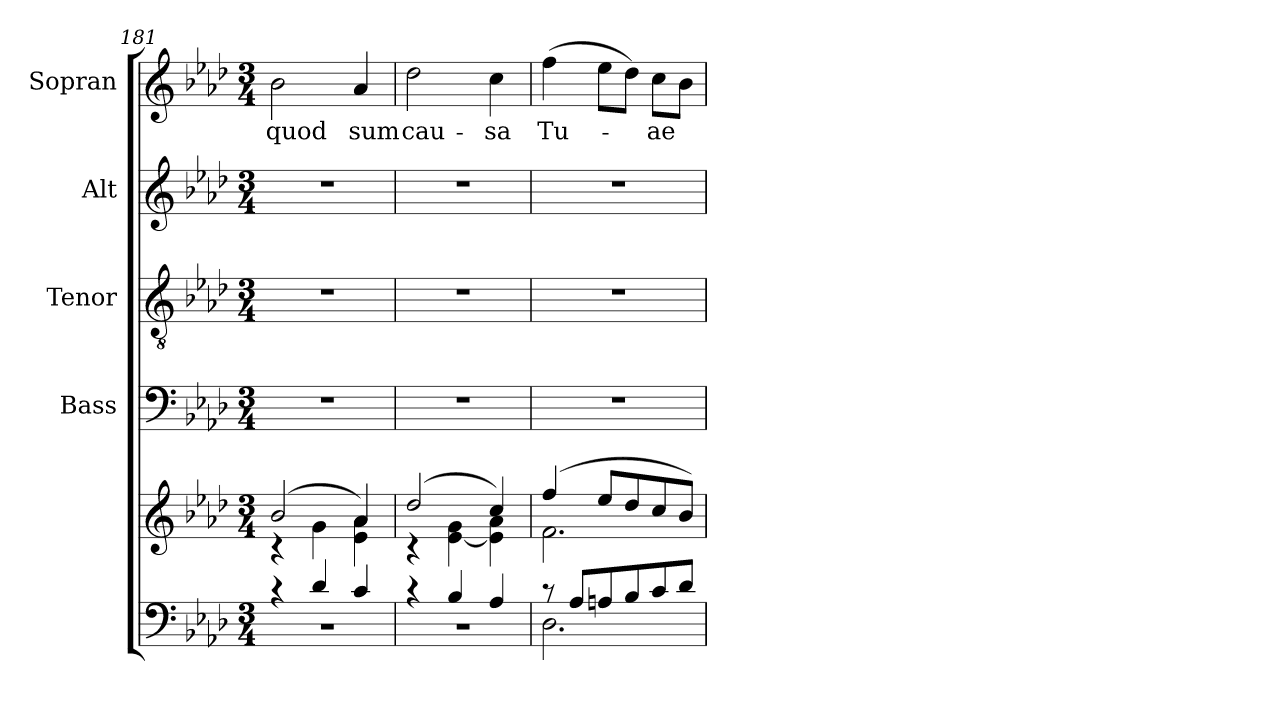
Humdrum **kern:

**kern	**kern	**kern	**kern	**kern	**kern	**text
*part5	*part5	*part4	*part3	*part2	*part1	*part1
*staff6	*staff5	*staff4	*staff3	*staff2	*staff1	*staff1
*	*	*I"Bass	*I"Tenor	*I"Alt	*I"Sopran	*
*	*	*I'B.	*I'T.	*I'A.	*I'S.	*
*clefF4	*clefG2	*clefF4	*clefGv2	*clefG2	*clefG2	*
*k[b-e-a-d-]	*k[b-e-a-d-]	*k[b-e-a-d-]	*k[b-e-a-d-]	*k[b-e-a-d-]	*k[b-e-a-d-]	*
*A-:	*A-:	*A-:	*A-:	*A-:	*A-:	*
*M3/4	*M3/4	*M3/4	*M3/4	*M3/4	*M3/4	*
=181	=181	=181	=181	=181	=181	=181
*^	*	*	*	*	*	*
!	!LO:N:vis=1	!	!	!	!	!	!LO:LY:b
*	*	*^	*	*	*	*	*
4rc	2.r	(2b-/	4rc	2.r	2.r	2.r	2b-\	quod
4d-/	.	.	4g\	.	.	.	.	.
!	!	!	!	!	!	!	!	!LO:LY:b
4c/	.	4a-/)	4e-\ 4a-\	.	.	.	4a-/	sum
=182	=182	=182	=182	=182	=182	=182	=182	=182
!	!LO:N:vis=1	!	!	!	!	!	!	!LO:LY:b
4rc	2.r	(2dd-/	4rc	2.r	2.r	2.r	2dd-\	cau-
4B-/	.	.	[<4e-\ 4g\	.	.	.	.	.
!	!	!	!	!	!	!	!	!LO:LY:b
4A-/	.	(4cc/)	4e-\] 4a-\	.	.	.	4cc\	-sa
=183	=183	=183	=183	=183	=183	=183	=183	=183
!	!	!	!	!	!	!	!	!LO:LY:b
8rc	2.D-\	(4ff/	2.f\	2.r	2.r	2.r	(>4ff\	Tu-
8A-/L	.	.	.	.	.	.	.	.
8An/	.	8ee-/L	.	.	.	.	8ee-\L	.
8B-/	.	8dd-/	.	.	.	.	8dd-\J)	.
!	!	!	!	!	!	!	!	!LO:LY:b
8c/	.	8cc/	.	.	.	.	8cc\L	-ae
8d-/J	.	8b-/J)	.	.	.	.	8b-\J	.
*v	*v	*	*	*	*	*	*	*
*	*v	*v	*	*	*	*	*
=	=	=	=	=	=	=
*-	*-	*-	*-	*-	*-	*-
